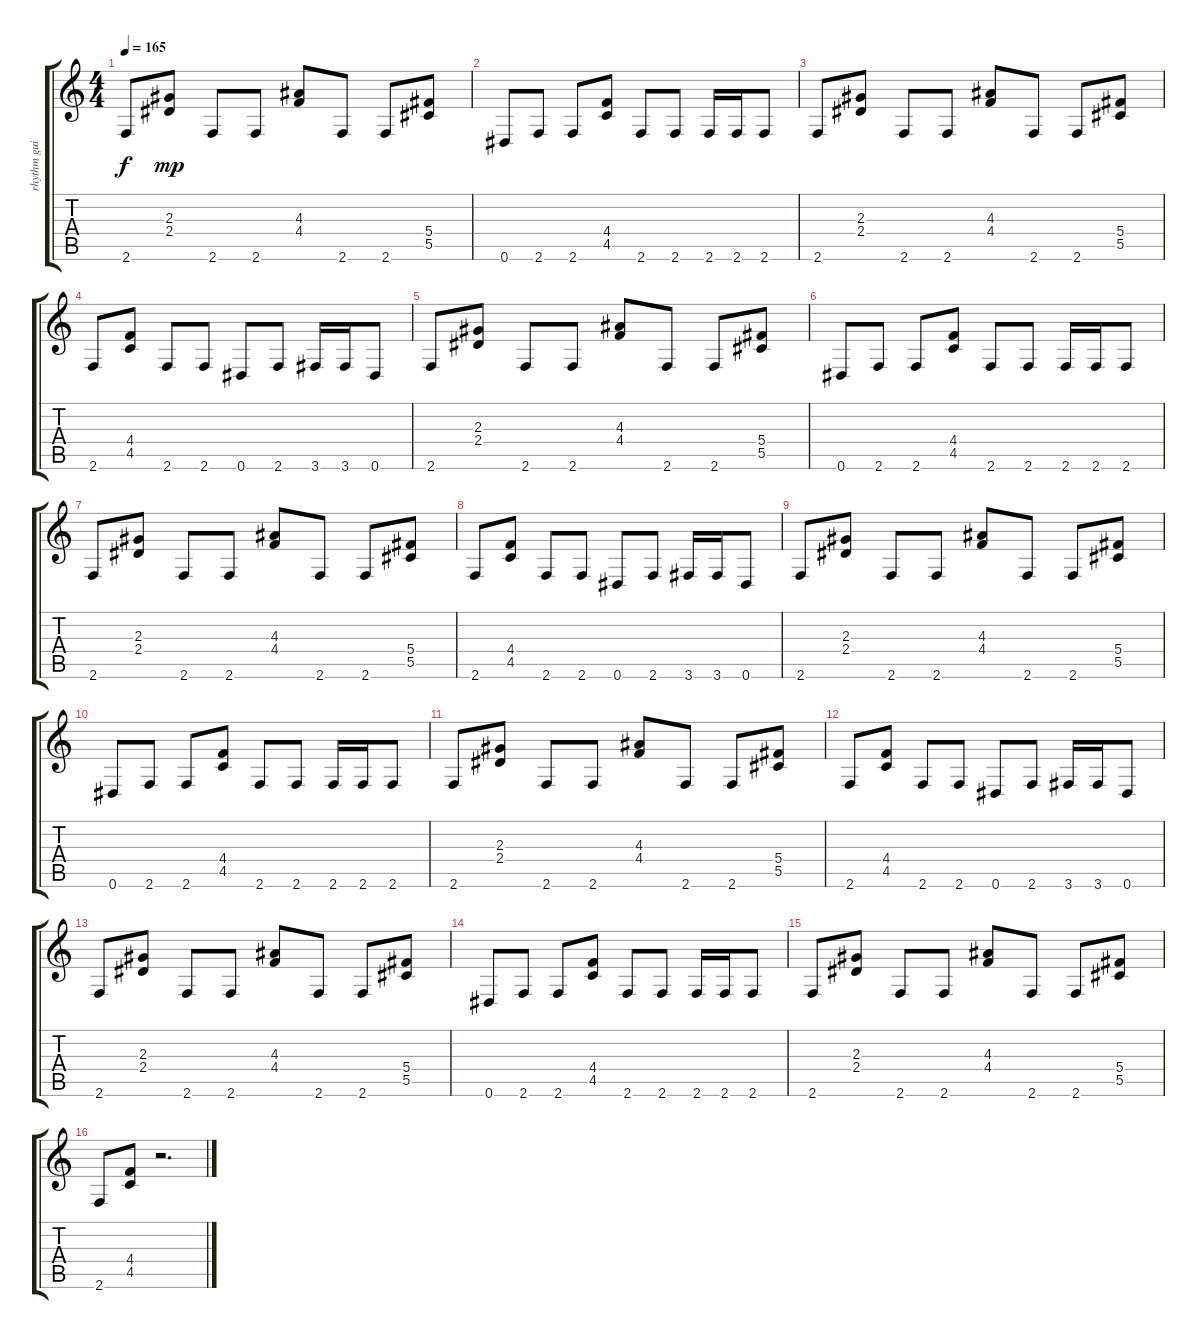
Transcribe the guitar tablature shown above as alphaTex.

\track ("rhythm guitar I" "rhythm gui") {instrument overdrivenguitar}
\staff {score tabs}
\tuning (Eb4 Bb3 Gb3 Db3 Ab2 Eb2) {hide}
\ts (4 4)
\tempo 165
\clef g2
\ks c
2.6{t}.8{dy f} (2.3 2.4).8{dy mp} 2.6.8 2.6.8 (4.3 4.4).8 2.6.8 2.6.8 (5.4 5.5).8 |
0.6.8 2.6.8 2.6.8 (4.4 4.5).8 2.6.8 2.6.8 2.6.16 2.6.16 2.6.8 |
2.6.8 (2.3 2.4).8 2.6.8 2.6.8 (4.3 4.4).8 2.6.8 2.6.8 (5.4 5.5).8 |
2.6.8 (4.4 4.5).8 2.6.8 2.6.8 0.6.8 2.6.8 3.6.16 3.6.16 0.6.8 |
2.6.8 (2.3 2.4).8 2.6.8 2.6.8 (4.3 4.4).8 2.6.8 2.6.8 (5.4 5.5).8 |
0.6.8 2.6.8 2.6.8 (4.4 4.5).8 2.6.8 2.6.8 2.6.16 2.6.16 2.6.8 |
2.6.8 (2.3 2.4).8 2.6.8 2.6.8 (4.3 4.4).8 2.6.8 2.6.8 (5.4 5.5).8 |
2.6.8 (4.4 4.5).8 2.6.8 2.6.8 0.6.8 2.6.8 3.6.16 3.6.16 0.6.8 |
2.6.8 (2.3 2.4).8 2.6.8 2.6.8 (4.3 4.4).8 2.6.8 2.6.8 (5.4 5.5).8 |
0.6.8 2.6.8 2.6.8 (4.4 4.5).8 2.6.8 2.6.8 2.6.16 2.6.16 2.6.8 |
2.6.8 (2.3 2.4).8 2.6.8 2.6.8 (4.3 4.4).8 2.6.8 2.6.8 (5.4 5.5).8 |
2.6.8 (4.4 4.5).8 2.6.8 2.6.8 0.6.8 2.6.8 3.6.16 3.6.16 0.6.8 |
2.6.8 (2.3 2.4).8 2.6.8 2.6.8 (4.3 4.4).8 2.6.8 2.6.8 (5.4 5.5).8 |
0.6.8 2.6.8 2.6.8 (4.4 4.5).8 2.6.8 2.6.8 2.6.16 2.6.16 2.6.8 |
2.6.8 (2.3 2.4).8 2.6.8 2.6.8 (4.3 4.4).8 2.6.8 2.6.8 (5.4 5.5).8 |
2.6.8 (4.4 4.5).8 r.2{d}
